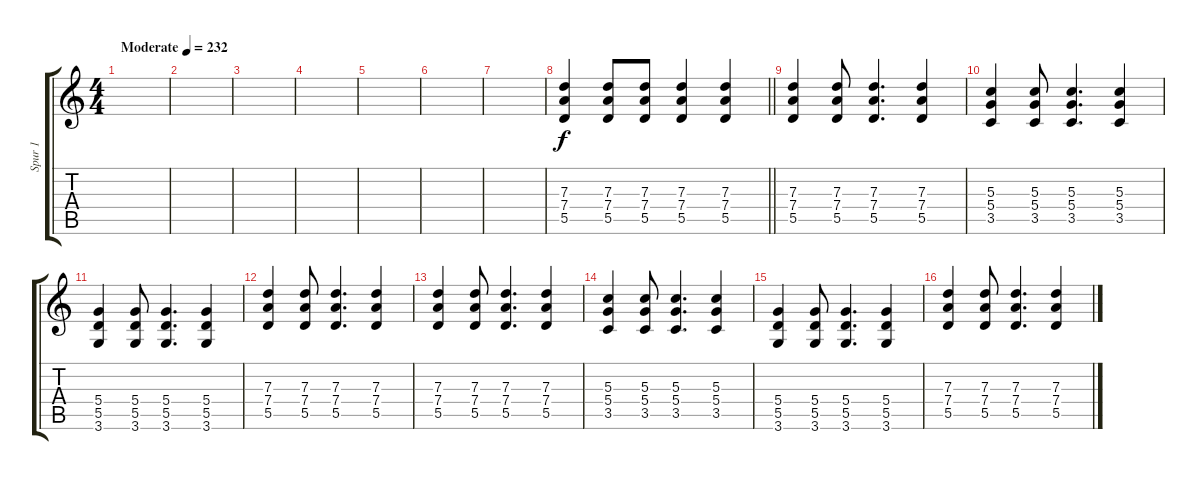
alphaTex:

\track ("Spur 1" "Spur 1") {instrument distortionguitar}
\staff {score tabs}
\tuning (E4 B3 G3 D3 A2 E2) {hide}
\ts (4 4)
\tempo (232 "Moderate")
\clef g2
\ks c
|
|
|
|
|
|
|
\barLineRight lightlight
(7.3 7.4 5.5).4 (7.3 7.4 5.5).8 (7.3 7.4 5.5).8 (7.3 7.4 5.5).4 (7.3 7.4 5.5).4 |
(7.3 7.4 5.5).4 (7.3 7.4 5.5).8 (7.3 7.4 5.5).4{d} (7.3 7.4 5.5).4 |
(5.3 5.4 3.5).4 (5.3 5.4 3.5).8 (5.3 5.4 3.5).4{d} (5.3 5.4 3.5).4 |
(5.4 5.5 3.6).4 (5.4 5.5 3.6).8 (5.4 5.5 3.6).4{d} (5.4 5.5 3.6).4 |
(7.3 7.4 5.5).4 (7.3 7.4 5.5).8 (7.3 7.4 5.5).4{d} (7.3 7.4 5.5).4 |
(7.3 7.4 5.5).4 (7.3 7.4 5.5).8 (7.3 7.4 5.5).4{d} (7.3 7.4 5.5).4 |
(5.3 5.4 3.5).4 (5.3 5.4 3.5).8 (5.3 5.4 3.5).4{d} (5.3 5.4 3.5).4 |
(5.4 5.5 3.6).4 (5.4 5.5 3.6).8 (5.4 5.5 3.6).4{d} (5.4 5.5 3.6).4 |
(7.3 7.4 5.5).4 (7.3 7.4 5.5).8 (7.3 7.4 5.5).4{d} (7.3 7.4 5.5).4
